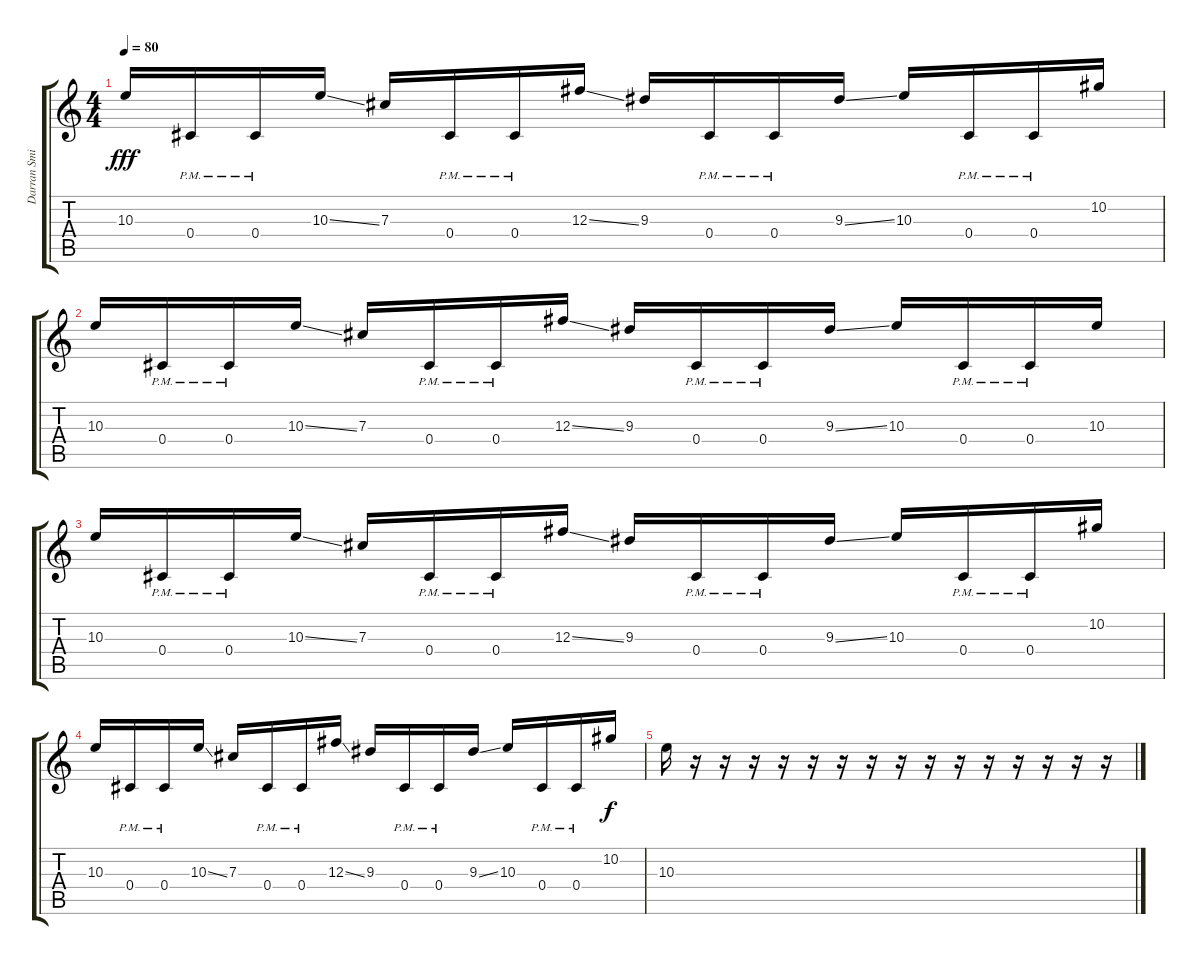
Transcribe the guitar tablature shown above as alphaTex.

\track ("Darran Smith" "Darran Smi") {instrument distortionguitar}
\staff {score tabs}
\tuning (Eb4 Bb3 Gb3 Db3 Ab2 Db2) {hide}
\ts (4 4)
\tempo 80
\clef g2
\ks c
10.3.16{dy fff} 0.4{pm}.16 0.4{pm}.16 10.3{ss}.16 7.3.16 0.4{pm}.16 0.4{pm}.16 12.3{ss}.16 9.3.16 0.4{pm}.16 0.4{pm}.16 9.3{ss}.16 10.3.16 0.4{pm}.16 0.4{pm}.16 10.2.16 |
10.3.16 0.4{pm}.16 0.4{pm}.16 10.3{ss}.16 7.3.16 0.4{pm}.16 0.4{pm}.16 12.3{ss}.16 9.3.16 0.4{pm}.16 0.4{pm}.16 9.3{ss}.16 10.3.16 0.4{pm}.16 0.4{pm}.16 10.3.16 |
10.3.16 0.4{pm}.16 0.4{pm}.16 10.3{ss}.16 7.3.16 0.4{pm}.16 0.4{pm}.16 12.3{ss}.16 9.3.16 0.4{pm}.16 0.4{pm}.16 9.3{ss}.16 10.3.16 0.4{pm}.16 0.4{pm}.16 10.2.16 |
10.3.16 0.4{pm}.16 0.4{pm}.16 10.3{ss}.16 7.3.16 0.4{pm}.16 0.4{pm}.16 12.3{ss}.16 9.3.16 0.4{pm}.16 0.4{pm}.16 9.3{ss}.16 10.3.16 0.4{pm}.16 0.4{pm}.16 10.2.16{dy f} |
10.3.16 r.16 r.16 r.16 r.16 r.16 r.16 r.16 r.16 r.16 r.16 r.16 r.16 r.16 r.16 r.16
